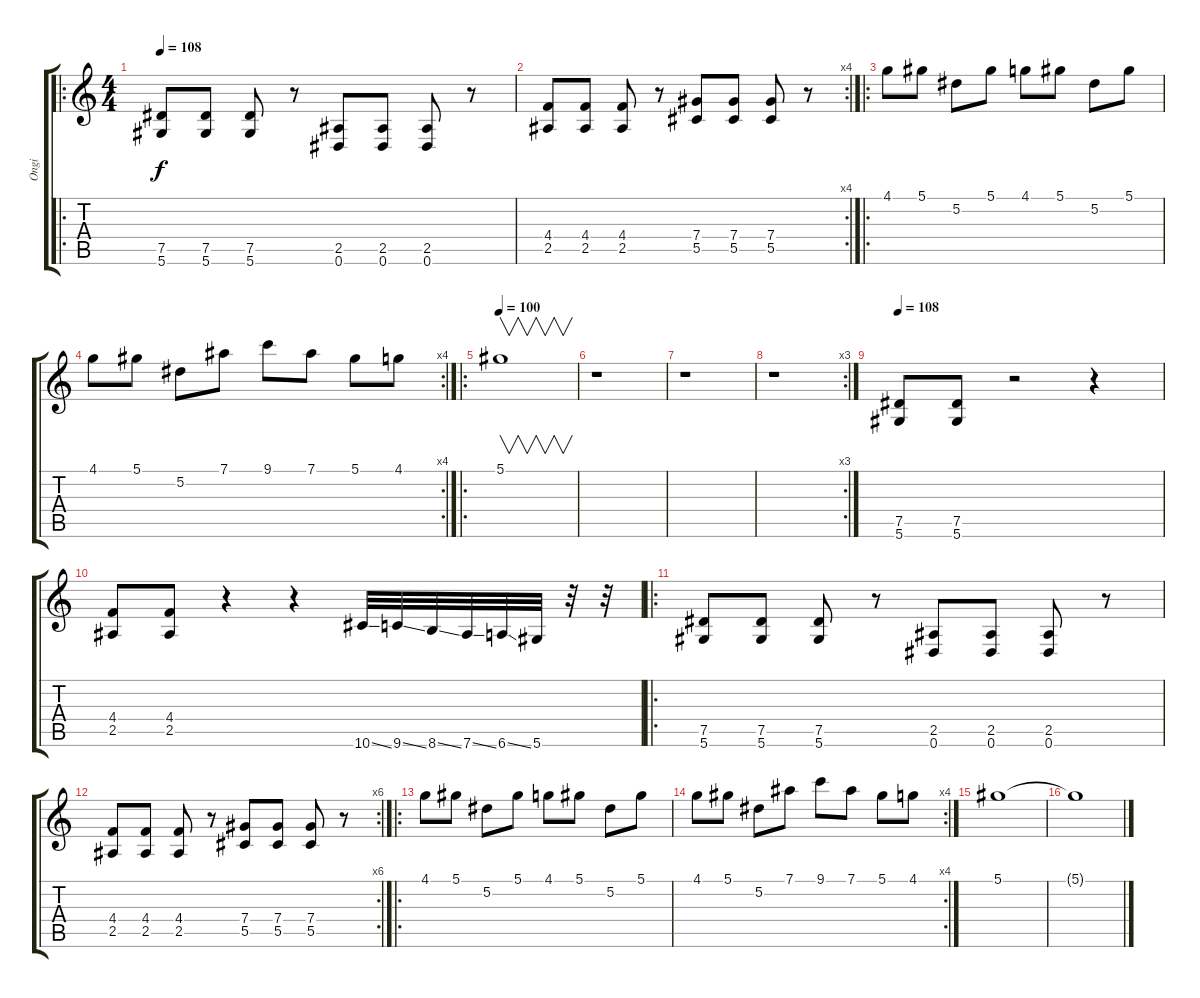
\track ("Ongi" "Ongi") {instrument distortionguitar}
\staff {score tabs}
\tuning (Eb4 Bb3 Gb3 Db3 Ab2 Eb2) {hide}
\ro
\ts (4 4)
\tempo 108
\clef g2
\ks c
(7.5 5.6).8{dy f volume 13} (7.5 5.6).8 (7.5 5.6).8 r.8 (2.5 0.6).8 (2.5 0.6).8 (2.5 0.6).8 r.8 |
\rc 4
(4.4 2.5).8 (4.4 2.5).8 (4.4 2.5).8 r.8 (7.4 5.5).8 (7.4 5.5).8 (7.4 5.5).8 r.8 |
\ro
4.1.8 5.1.8 5.2.8 5.1.8 4.1.8 5.1.8 5.2.8 5.1.8 |
\rc 4
4.1.8 5.1.8 5.2.8 7.1.8 9.1.8 7.1.8 5.1.8 4.1.8 |
\ro
\tempo 100
5.1.1{v volume 3} |
r.1 |
r.1 |
\rc 3
r.1 |
\tempo 108
(7.5 5.6).8{volume 13} (7.5 5.6).8 r.2 r.4 |
(4.4 2.5).8 (4.4 2.5).8 r.4 r.4 10.6{ss}.32 9.6{ss}.32 8.6{ss}.32 7.6{ss}.32 6.6{ss}.32 5.6.32 r.32 r.32 |
\ro
(7.5 5.6).8 (7.5 5.6).8 (7.5 5.6).8 r.8 (2.5 0.6).8 (2.5 0.6).8 (2.5 0.6).8 r.8 |
\rc 6
(4.4 2.5).8 (4.4 2.5).8 (4.4 2.5).8 r.8 (7.4 5.5).8 (7.4 5.5).8 (7.4 5.5).8 r.8 |
\ro
4.1.8 5.1.8 5.2.8 5.1.8 4.1.8 5.1.8 5.2.8 5.1.8 |
\rc 4
4.1.8 5.1.8 5.2.8 7.1.8 9.1.8 7.1.8 5.1.8 4.1.8 |
5.1.1{volume 3} |
5.1{t}.1
